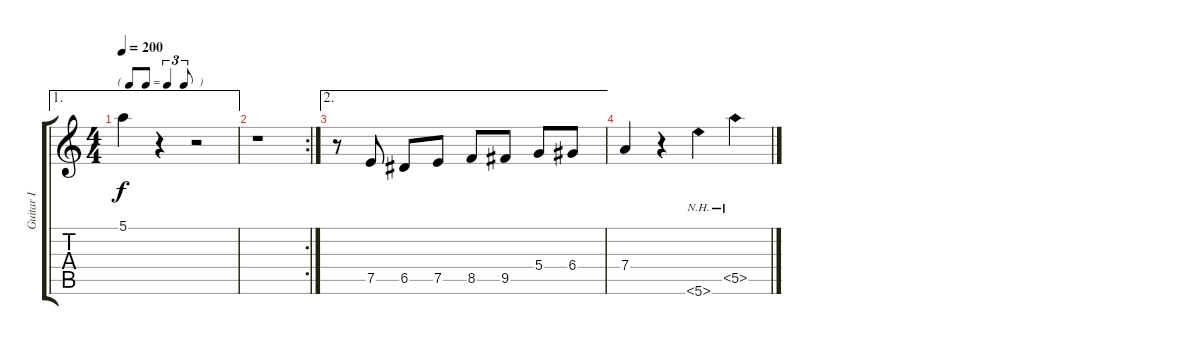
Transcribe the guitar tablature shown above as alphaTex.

\track ("Guitar I" "Guitar I") {instrument acousticguitarsteel}
\staff {score tabs}
\tuning (E4 B3 G3 D3 A2 E2) {hide}
\ae 1
\ts (4 4)
\tf triplet8th
\tempo 200
\clef g2
\ks c
5.1{t}.4{dy f} r.4 r.2 |
\rc 2
r.1 |
\ae 2
r.8 7.5.8 6.5.8 7.5.8 8.5.8 9.5.8 5.4.8 6.4.8 |
7.4.4 r.4 5.6{nh}.4 5.5{nh}.4
